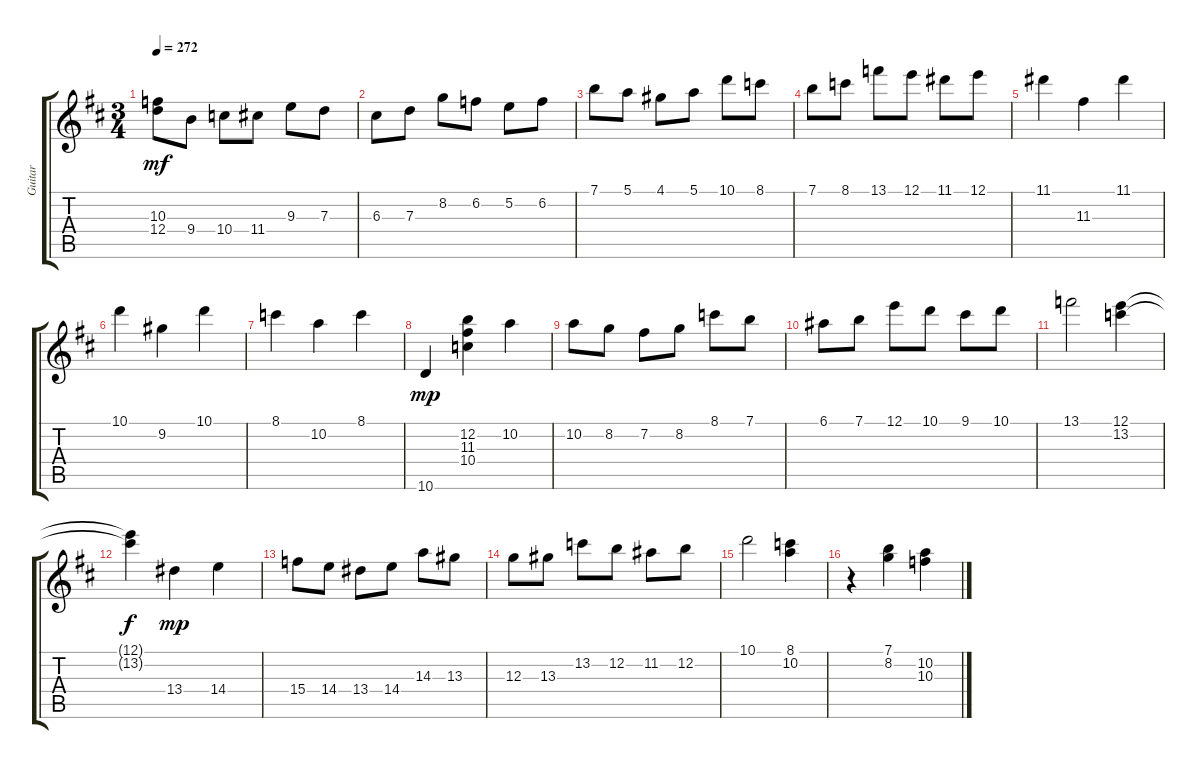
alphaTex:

\track ("Guitar" "Guitar") {instrument acousticguitarnylon}
\staff {score tabs}
\tuning (E4 B3 G3 D3 A2 E2) {hide}
\ts (3 4)
\tempo 272
\clef g2
\ks d
(10.3 12.4).8{dy mf} 9.4.8 10.4.8 11.4.8 9.3.8 7.3.8 |
6.3.8 7.3.8 8.2.8 6.2.8 5.2.8 6.2.8 |
7.1.8 5.1.8 4.1.8 5.1.8 10.1.8 8.1.8 |
7.1.8 8.1.8 13.1.8 12.1.8 11.1.8 12.1.8 |
11.1.4 11.3.4 11.1.4 |
10.1.4 9.2.4 10.1.4 |
8.1.4 10.2.4 8.1.4 |
10.6.4{dy mp volume 14} (12.2 11.3 10.4).4 10.2.4 |
10.2.8 8.2.8 7.2.8 8.2.8 8.1.8 7.1.8 |
6.1.8 7.1.8 12.1.8 10.1.8 9.1.8 10.1.8 |
13.1.2 (12.1 13.2).4 |
(12.1{t} 13.2{t}).4{dy f} 13.4.4{dy mp} 14.4.4 |
15.4.8 14.4.8 13.4.8 14.4.8 14.3.8 13.3.8 |
12.3.8 13.3.8 13.2.8 12.2.8 11.2.8 12.2.8 |
10.1.2 (8.1 10.2).4 |
r.4 (7.1 8.2).4 (10.2 10.3).4
